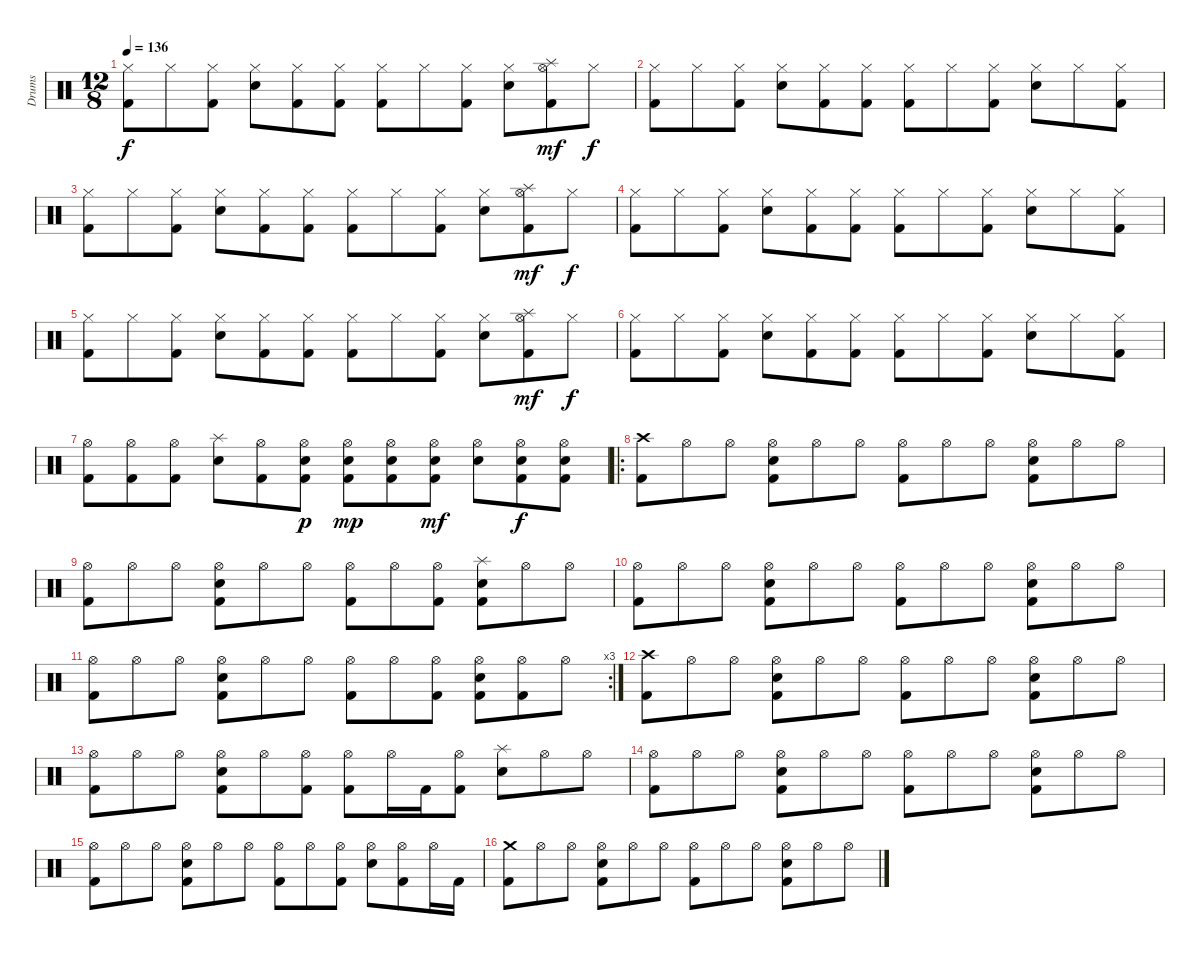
\track ("Drums" "Drums") {instrument percussion}
\staff {score}
\articulation defaults
\ts (12 8)
\tempo 136
\clef neutral
\ks c
("Hi-Hat (closed)" "Kick (hit) 2").8{dy f} "Hi-Hat (closed)".8 ("Hi-Hat (closed)" "Kick (hit) 2").8 ("Hi-Hat (closed)" "Snare (hit) 2").8 ("Hi-Hat (closed)" "Kick (hit) 2").8 ("Hi-Hat (closed)" "Kick (hit) 2").8 ("Hi-Hat (closed)" "Kick (hit) 2").8 "Hi-Hat (closed)".8 ("Hi-Hat (closed)" "Kick (hit) 2").8 ("Hi-Hat (closed)" "Snare (hit) 2").8 ("Hi-Hat (open)" "Splash (hit)" "Kick (hit) 2").8{dy mf} "Hi-Hat (closed)".8{dy f} |
("Hi-Hat (closed)" "Kick (hit) 2").8 "Hi-Hat (closed)".8 ("Hi-Hat (closed)" "Kick (hit) 2").8 ("Hi-Hat (closed)" "Snare (hit) 2").8 ("Hi-Hat (closed)" "Kick (hit) 2").8 ("Hi-Hat (closed)" "Kick (hit) 2").8 ("Hi-Hat (closed)" "Kick (hit) 2").8 "Hi-Hat (closed)".8 ("Hi-Hat (closed)" "Kick (hit) 2").8 ("Hi-Hat (closed)" "Snare (hit) 2").8 "Hi-Hat (closed)".8 ("Hi-Hat (closed)" "Kick (hit) 2").8 |
("Hi-Hat (closed)" "Kick (hit) 2").8 "Hi-Hat (closed)".8 ("Hi-Hat (closed)" "Kick (hit) 2").8 ("Hi-Hat (closed)" "Snare (hit) 2").8 ("Hi-Hat (closed)" "Kick (hit) 2").8 ("Hi-Hat (closed)" "Kick (hit) 2").8 ("Hi-Hat (closed)" "Kick (hit) 2").8 "Hi-Hat (closed)".8 ("Hi-Hat (closed)" "Kick (hit) 2").8 ("Hi-Hat (closed)" "Snare (hit) 2").8 ("Hi-Hat (open)" "Splash (hit)" "Kick (hit) 2").8{dy mf} "Hi-Hat (closed)".8{dy f} |
("Hi-Hat (closed)" "Kick (hit) 2").8 "Hi-Hat (closed)".8 ("Hi-Hat (closed)" "Kick (hit) 2").8 ("Hi-Hat (closed)" "Snare (hit) 2").8 ("Hi-Hat (closed)" "Kick (hit) 2").8 ("Hi-Hat (closed)" "Kick (hit) 2").8 ("Hi-Hat (closed)" "Kick (hit) 2").8 "Hi-Hat (closed)".8 ("Hi-Hat (closed)" "Kick (hit) 2").8 ("Hi-Hat (closed)" "Snare (hit) 2").8 "Hi-Hat (closed)".8 ("Hi-Hat (closed)" "Kick (hit) 2").8 |
("Hi-Hat (closed)" "Kick (hit) 2").8 "Hi-Hat (closed)".8 ("Hi-Hat (closed)" "Kick (hit) 2").8 ("Hi-Hat (closed)" "Snare (hit) 2").8 ("Hi-Hat (closed)" "Kick (hit) 2").8 ("Hi-Hat (closed)" "Kick (hit) 2").8 ("Hi-Hat (closed)" "Kick (hit) 2").8 "Hi-Hat (closed)".8 ("Hi-Hat (closed)" "Kick (hit) 2").8 ("Hi-Hat (closed)" "Snare (hit) 2").8 ("Hi-Hat (open)" "Splash (hit)" "Kick (hit) 2").8{dy mf} "Hi-Hat (closed)".8{dy f} |
("Hi-Hat (closed)" "Kick (hit) 2").8 "Hi-Hat (closed)".8 ("Hi-Hat (closed)" "Kick (hit) 2").8 ("Hi-Hat (closed)" "Snare (hit) 2").8 ("Hi-Hat (closed)" "Kick (hit) 2").8 ("Hi-Hat (closed)" "Kick (hit) 2").8 ("Hi-Hat (closed)" "Kick (hit) 2").8 "Hi-Hat (closed)".8 ("Hi-Hat (closed)" "Kick (hit) 2").8 ("Hi-Hat (closed)" "Snare (hit) 2").8 "Hi-Hat (closed)".8 ("Hi-Hat (closed)" "Kick (hit) 2").8 |
("Hi-Hat (open)" "Kick (hit) 2").8 ("Hi-Hat (open)" "Kick (hit) 2").8 ("Hi-Hat (open)" "Kick (hit) 2").8 ("Splash (hit)" "Snare (hit) 2").8 ("Hi-Hat (open)" "Kick (hit) 2").8 ("Hi-Hat (open)" "Snare (hit) 2" "Kick (hit) 2").8{dy p} ("Hi-Hat (open)" "Snare (hit) 2" "Kick (hit) 2").8{dy mp} ("Hi-Hat (open)" "Snare (hit) 2" "Kick (hit) 2").8 ("Hi-Hat (open)" "Snare (hit) 2" "Kick (hit) 2").8{dy mf} ("Hi-Hat (open)" "Snare (hit) 2").8 ("Hi-Hat (open)" "Snare (hit) 2" "Kick (hit) 2").8{dy f} ("Hi-Hat (open)" "Snare (hit) 2" "Kick (hit) 2").8 |
\ro
("Crash high (hit)" "Kick (hit) 2").8 "Hi-Hat (open)".8 "Hi-Hat (open)".8 ("Hi-Hat (open)" "Snare (hit) 2" "Kick (hit) 2").8 "Hi-Hat (open)".8 "Hi-Hat (open)".8 ("Hi-Hat (open)" "Kick (hit) 2").8 "Hi-Hat (open)".8 "Hi-Hat (open)".8 ("Hi-Hat (open)" "Snare (hit) 2" "Kick (hit) 2").8 "Hi-Hat (open)".8 "Hi-Hat (open)".8 |
("Hi-Hat (open)" "Kick (hit) 2").8 "Hi-Hat (open)".8 "Hi-Hat (open)".8 ("Hi-Hat (open)" "Snare (hit) 2" "Kick (hit) 2").8 "Hi-Hat (open)".8 "Hi-Hat (open)".8 ("Hi-Hat (open)" "Kick (hit) 2").8 "Hi-Hat (open)".8 ("Hi-Hat (open)" "Kick (hit) 2").8 ("Splash (hit)" "Snare (hit) 2" "Kick (hit) 2").8 "Hi-Hat (open)".8 "Hi-Hat (open)".8 |
("Hi-Hat (open)" "Kick (hit) 2").8 "Hi-Hat (open)".8 "Hi-Hat (open)".8 ("Hi-Hat (open)" "Snare (hit) 2" "Kick (hit) 2").8 "Hi-Hat (open)".8 "Hi-Hat (open)".8 ("Hi-Hat (open)" "Kick (hit) 2").8 "Hi-Hat (open)".8 "Hi-Hat (open)".8 ("Hi-Hat (open)" "Snare (hit) 2" "Kick (hit) 2").8 "Hi-Hat (open)".8 "Hi-Hat (open)".8 |
\rc 3
("Hi-Hat (open)" "Kick (hit) 2").8 "Hi-Hat (open)".8 "Hi-Hat (open)".8 ("Hi-Hat (open)" "Snare (hit) 2" "Kick (hit) 2").8 "Hi-Hat (open)".8 "Hi-Hat (open)".8 ("Hi-Hat (open)" "Kick (hit) 2").8 "Hi-Hat (open)".8 ("Hi-Hat (open)" "Kick (hit) 2").8 ("Hi-Hat (open)" "Snare (hit) 2" "Kick (hit) 2").8 ("Hi-Hat (open)" "Kick (hit) 2").8 "Hi-Hat (open)".8 |
("Crash high (hit)" "Kick (hit) 2").8 "Hi-Hat (open)".8 "Hi-Hat (open)".8 ("Hi-Hat (open)" "Snare (hit) 2" "Kick (hit) 2").8 "Hi-Hat (open)".8 "Hi-Hat (open)".8 ("Hi-Hat (open)" "Kick (hit) 2").8 "Hi-Hat (open)".8 "Hi-Hat (open)".8 ("Hi-Hat (open)" "Snare (hit) 2" "Kick (hit) 2").8 "Hi-Hat (open)".8 "Hi-Hat (open)".8 |
("Hi-Hat (open)" "Kick (hit) 2").8 "Hi-Hat (open)".8 "Hi-Hat (open)".8 ("Hi-Hat (open)" "Snare (hit) 2" "Kick (hit) 2").8 "Hi-Hat (open)".8 ("Hi-Hat (open)" "Kick (hit) 2").8 ("Hi-Hat (open)" "Kick (hit) 2").8 "Hi-Hat (open)".16 "Kick (hit) 2".16 ("Hi-Hat (open)" "Kick (hit) 2").8 ("Splash (hit)" "Snare (hit) 2").8 "Hi-Hat (open)".8 "Hi-Hat (open)".8 |
("Hi-Hat (open)" "Kick (hit) 2").8 "Hi-Hat (open)".8 "Hi-Hat (open)".8 ("Hi-Hat (open)" "Snare (hit) 2" "Kick (hit) 2").8 "Hi-Hat (open)".8 "Hi-Hat (open)".8 ("Hi-Hat (open)" "Kick (hit) 2").8 "Hi-Hat (open)".8 "Hi-Hat (open)".8 ("Hi-Hat (open)" "Snare (hit) 2" "Kick (hit) 2").8 "Hi-Hat (open)".8 "Hi-Hat (open)".8 |
("Hi-Hat (open)" "Kick (hit) 2").8 "Hi-Hat (open)".8 "Hi-Hat (open)".8 ("Hi-Hat (open)" "Snare (hit) 2" "Kick (hit) 2").8 "Hi-Hat (open)".8 "Hi-Hat (open)".8 ("Hi-Hat (open)" "Kick (hit) 2").8 "Hi-Hat (open)".8 ("Hi-Hat (open)" "Kick (hit) 2").8 ("Hi-Hat (open)" "Snare (hit) 2").8 ("Hi-Hat (open)" "Kick (hit) 2").8 "Hi-Hat (open)".16 "Kick (hit) 2".16 |
("Crash medium (hit)" "Kick (hit) 2").8 "Hi-Hat (open)".8 "Hi-Hat (open)".8 ("Hi-Hat (open)" "Snare (hit) 2" "Kick (hit) 2").8 "Hi-Hat (open)".8 "Hi-Hat (open)".8 ("Hi-Hat (open)" "Kick (hit) 2").8 "Hi-Hat (open)".8 "Hi-Hat (open)".8 ("Hi-Hat (open)" "Snare (hit) 2" "Kick (hit) 2").8 "Hi-Hat (open)".8 "Hi-Hat (open)".8
